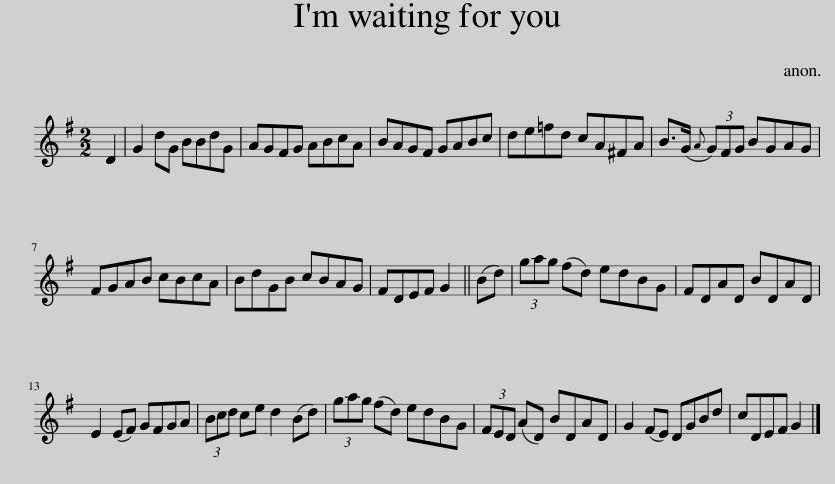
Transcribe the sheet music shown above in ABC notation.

X:1
L:1/8
M:2/2
I:linebreak $
K:G
V:1 treble
V:1
 D2 | G2 dG BBdG | AGFG ABcA | BAGF GABc | de=fd cA^FA | %5
 B>(G{A} (3G)FG BGAG |$ FGAB cBcA | BdGB cBAG | FDEF G2 || (Bd) | %10
 (3gag (fd) edBG | FDAD BDAD |$ E2 (EF) GFGA | (3Bcd ce d2 (Bd) | (3gag (fd) edBG | %15
 (3FED (AD) BDAD | G2 (FE) DGBd | cDEF G2 |] %18
